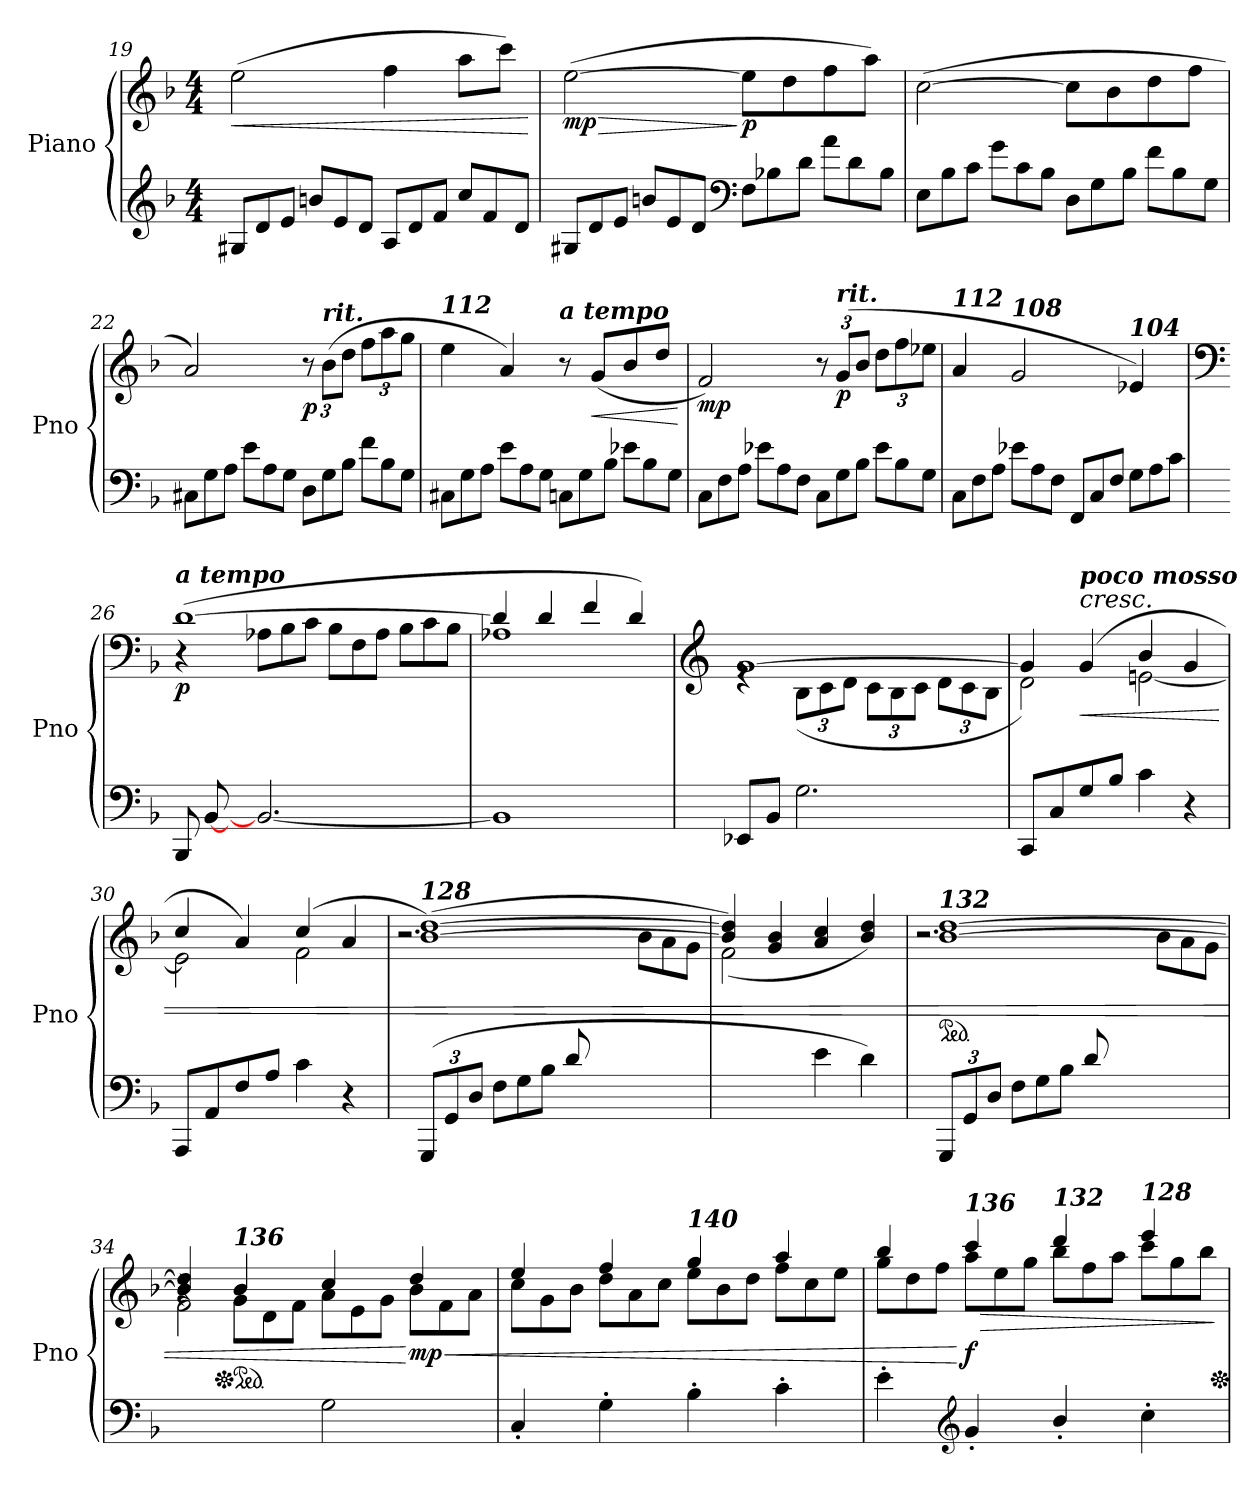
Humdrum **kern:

**kern	**kern	**dynam
*part1	*part1	*part1
*staff2	*staff1	*staff1/2
*I"Piano	*	*
*I'Pno	*	*
*clefG2	*clefG2	*
*k[b-]	*k[b-]	*
*M4/4	*M4/4	*
*Xtuplet	*	*
=19	=19	=19
!	!	!LO:HP:b
12G#X/L	(>2ee\	<
12d/	.	.
12e/J	.	.
12bn/L	.	.
12e/	.	.
12d/J	.	.
12A/L	4ff\	.
12d/	.	.
12f/J	.	.
12cc/L	8aa\L	.
12f/	.	.
.	8ccc\J)	.
12d/J	.	.
.	.	[
!!LO:LB:g=z
=20	=20	=20
!	!	!LO:HP:b
!	!	!LO:DY:n=1:b
12G#X/L	(>[2ee\	> mp
12d/	.	.
12e/J	.	.
12bn/L	.	.
12e/	.	.
12d/J	.	.
*clefF4	*	*
!	!	!LO:DY:n=2:b
12F\L	8ee\L]	] p
12B-X\	.	.
.	8dd\	.
12d\J	.	.
12a\L	8ff\	.
12d\	.	.
.	8aa\J)	.
12B-\J	.	.
!!LO:PB:g=z
=21	=21	=21
12E\L	(>[2cc\	.
12B-\	.	.
12c\J	.	.
12g\L	.	.
12c\	.	.
12B-\J	.	.
12D\L	8cc\L]	.
12G\	.	.
.	8b-\	.
12B-\J	.	.
12f\L	8dd\	.
12B-\	.	.
.	8ff\J	.
12G\J	.	.
=22	=22	=22
12C#X\L	2a/)	.
12G\	.	.
12A\J	.	.
12e\L	.	.
12A\	.	.
12G\J	.	.
*	*Xbrackettup	*
!	!	!LO:DY:b
12D\L	12r	p
!	!LO:TX:a:Bi:t=rit.	!
12G\	(>12b-\L	.
12B-\J	12dd\J	.
12f\L	12ff\L	.
12B-\	12aa\	.
12G\J	12gg\J	.
=23	=23	=23
!	!LO:TX:a:Bi:t=112	!
12C#X\L	4ee\	.
12G\	.	.
12A\J	.	.
12e\L	4a/)	.
12A\	.	.
12G\J	.	.
!	!LO:TX:a:Bi:t=a tempo	!
12Cn\L	8r	.
12G\	.	.
!	!	!LO:HP:b
.	(<8g/L	<
12B-\J	.	.
12e-X\L	8b-/	.
12B-\	.	.
.	8dd/J	.
12G\J	.	.
.	.	[
!!LO:LB:g=z
=24	=24	=24
!	!	!LO:DY:b
12C\L	2f/)	mp
12F\	.	.
12A\J	.	.
12e-X\L	.	.
12A\	.	.
12F\J	.	.
12C\L	12r	.
!	!LO:TX:a:Bi:t=rit.	!
!	!	!LO:DY:b
12G\	(>12g/L	p
12B-\J	12b-/J	.
12e-\L	12dd\L	.
12B-\	12ff\	.
12G\J	12ee-X\J	.
!!LO:LB:g=z
=25	=25	=25
!	!LO:TX:a:Bi:t=112	!
12C\L	4a/	.
12F\	.	.
12A\J	.	.
!	!LO:TX:a:Bi:t=108	!
12e-X\L	2g/	.
12A\	.	.
12F\J	.	.
12FF/L	.	.
12C/	.	.
12F/J	.	.
!	!LO:TX:a:Bi:t=104	!
12G\L	4e-X/)	.
12A\	.	.
12c\J	.	.
=26	=26	=26
*	*clefF4	*
*	*^	*
*	*	*^	*
!	!LO:TX:a:Bi:t=a tempo	!	!	!
!	!	!	!	!LO:DY:b
12BBB-/L	(>[1d	4r	6ryy	p
[12BB-/	.	.	.	.
12ryy	.	.	12F\J	.
*	*	*Xtuplet	*	*
2.BB-/_	.	12A-X\L	2.ryy	.
.	.	12B-\	.	.
.	.	12c\J	.	.
.	.	12B-\L	.	.
.	.	12F\	.	.
.	.	12A-\J	.	.
.	.	12B-\L	.	.
.	.	12c\	.	.
.	.	12B-\J	.	.
*	*	*v	*v	*
=27	=27	=27	=27
1BB-]	4d/]	1A-X	.
.	4d/	.	.
.	4f/	.	.
.	4d/)	.	.
!!LO:LB:g=z	!!
=28	=28	=28	=28
*	*clefG2	*	*
8EE-X/L	[1g	4re	.
8BB-/J	.	.	.
*	*	*tuplet	*
2.G\	.	(<12B-\L	.
.	.	12c\	.
.	.	12d\J	.
.	.	12c\L	.
.	.	12B-\	.
.	.	12c\J	.
.	.	12d\L	.
.	.	12c\	.
.	.	12B-\J	.
!!LO:LB:g=z	!!
=29	=29	=29	=29
8CC/L	4g/]	2d\)	.
8C/	.	.	.
!	!LO:TX:a:i:t=cresc.	!	!
!	!LO:TX:a:Bi:t=poco mosso	!	!
!	!	!	!LO:HP:b
8G/	(>4g/	.	<
8B-/J	.	.	.
4c\	4b-/	[2en\	.
4r	4g/	.	.
=30	=30	=30	=30
8AAA/L	4cc/	2e\]	.
8AA/	.	.	.
8F/	4a/)	.	.
8A/J	.	.	.
4c\	(>4cc/	2f\	.
4r	4a/	.	.
*	*v	*v	*
=31	=31	=31
*tuplet	*	*
*Xbrackettup	*	*
*	*^	*
*	*	*^	*
!	!LO:TX:a:Bi:t=128	!	!	!
(<12GGG/L	(>[1b- [1dd)	2.r	12%7ryy	.
12GG/	.	.	.	.
12D/J	.	.	.	.
*Xtuplet	*	*	*	*
12F\L	.	.	.	.
12G\	.	.	.	.
12B-\J	.	.	.	.
12d/L	.	.	.	.
6ryy	.	.	12f\	.
.	.	.	12g\J	.
*	*	*Xtuplet	*	*
4ryy	.	12b-\L	4ryy	.
.	.	12a\	.	.
.	.	12g\J	.	.
*	*	*v	*v	*
=32	=32	=32	=32
2ryy	4b-/] 4dd/]	(<2f\)	.
.	4g/ 4b-/	.	.
4e\	4a/ 4cc/	2ryy	.
4d\)	4b-/ 4dd/)	.	.
*	*v	*v	*
=33	=33	=33
*tuplet	*	*
*	*ped	*
*	*^	*
*	*	*^	*
!	!LO:TX:a:Bi:t=132	!	!	!
12GGG/L	[1b- [1dd	2.r	12%7ryy	.
12GG/	.	.	.	.
12D/J	.	.	.	.
*Xtuplet	*	*	*	*
12F\L	.	.	.	.
12G\	.	.	.	.
12B-\J	.	.	.	.
12d/L	.	.	.	.
6ryy	.	.	12f\	.
.	.	.	12g\J	.
4ryy	.	12b-\L	4ryy	.
.	.	12a\	.	.
.	.	12g\J	.	.
!!LO:PB:g=z	!!	!!
=34	=34	=34	=34	=34
2ryy	4b-/] 4dd/]	4r	(<2f\	.
*	*Xped	*	*	*
*	*ped	*	*	*
!	!LO:TX:a:Bi:t=136	!	!	!
.	4b-/	12g\L	.	.
.	.	12d\	.	.
.	.	12f\J	.	.
2G\)	4cc/	12a\L	2ryy	.
.	.	12e\	.	.
.	.	12g\J	.	.
!	!	!	!	!LO:HP:n=1:b
!	!	!	!	!LO:DY:n=1:b
.	4dd/	12b-\L	.	[ < mp
.	.	12f\	.	.
.	.	12a\J	.	.
*	*	*v	*v	*
=35	=35	=35	=35
4C'/	4ee/	12cc\L	.
.	.	12g\	.
.	.	12b-\J	.
4G'\	4ff/	12dd\L	.
.	.	12a\	.
.	.	12cc\J	.
!	!LO:TX:a:Bi:t=140	!	!
4B-'\	4gg/	12ee\L	.
.	.	12b-\	.
.	.	12dd\J	.
4c'\	4aa/	12ff\L	.
.	.	12cc\	.
.	.	12ee\J	.
=36	=36	=36	=36
4e'\	4bb-/	12gg\L	.
.	.	12dd\	.
.	.	12ff\J	.
*clefG2	*	*	*
!	!LO:TX:a:Bi:t=136	!	!
!	!	!	!LO:HP:n=1:b
!	!	!	!LO:DY:n=1:b
4g'/	4ccc/	12aa\L	[ > f
.	.	12ee\	.
.	.	12gg\J	.
!	!LO:TX:a:Bi:t=132	!	!
4b-'/	4ddd/	12bb-\L	.
.	.	12ff\	.
.	.	12aa\J	.
!	!LO:TX:a:Bi:t=128	!	!
4cc'\	4eee/	12ccc\L	.
.	.	12gg\	.
.	.	12bb-\J	.
*	*v	*v	*
.	.	]
*	*Xped	*
=	=	=
*-	*-	*-
